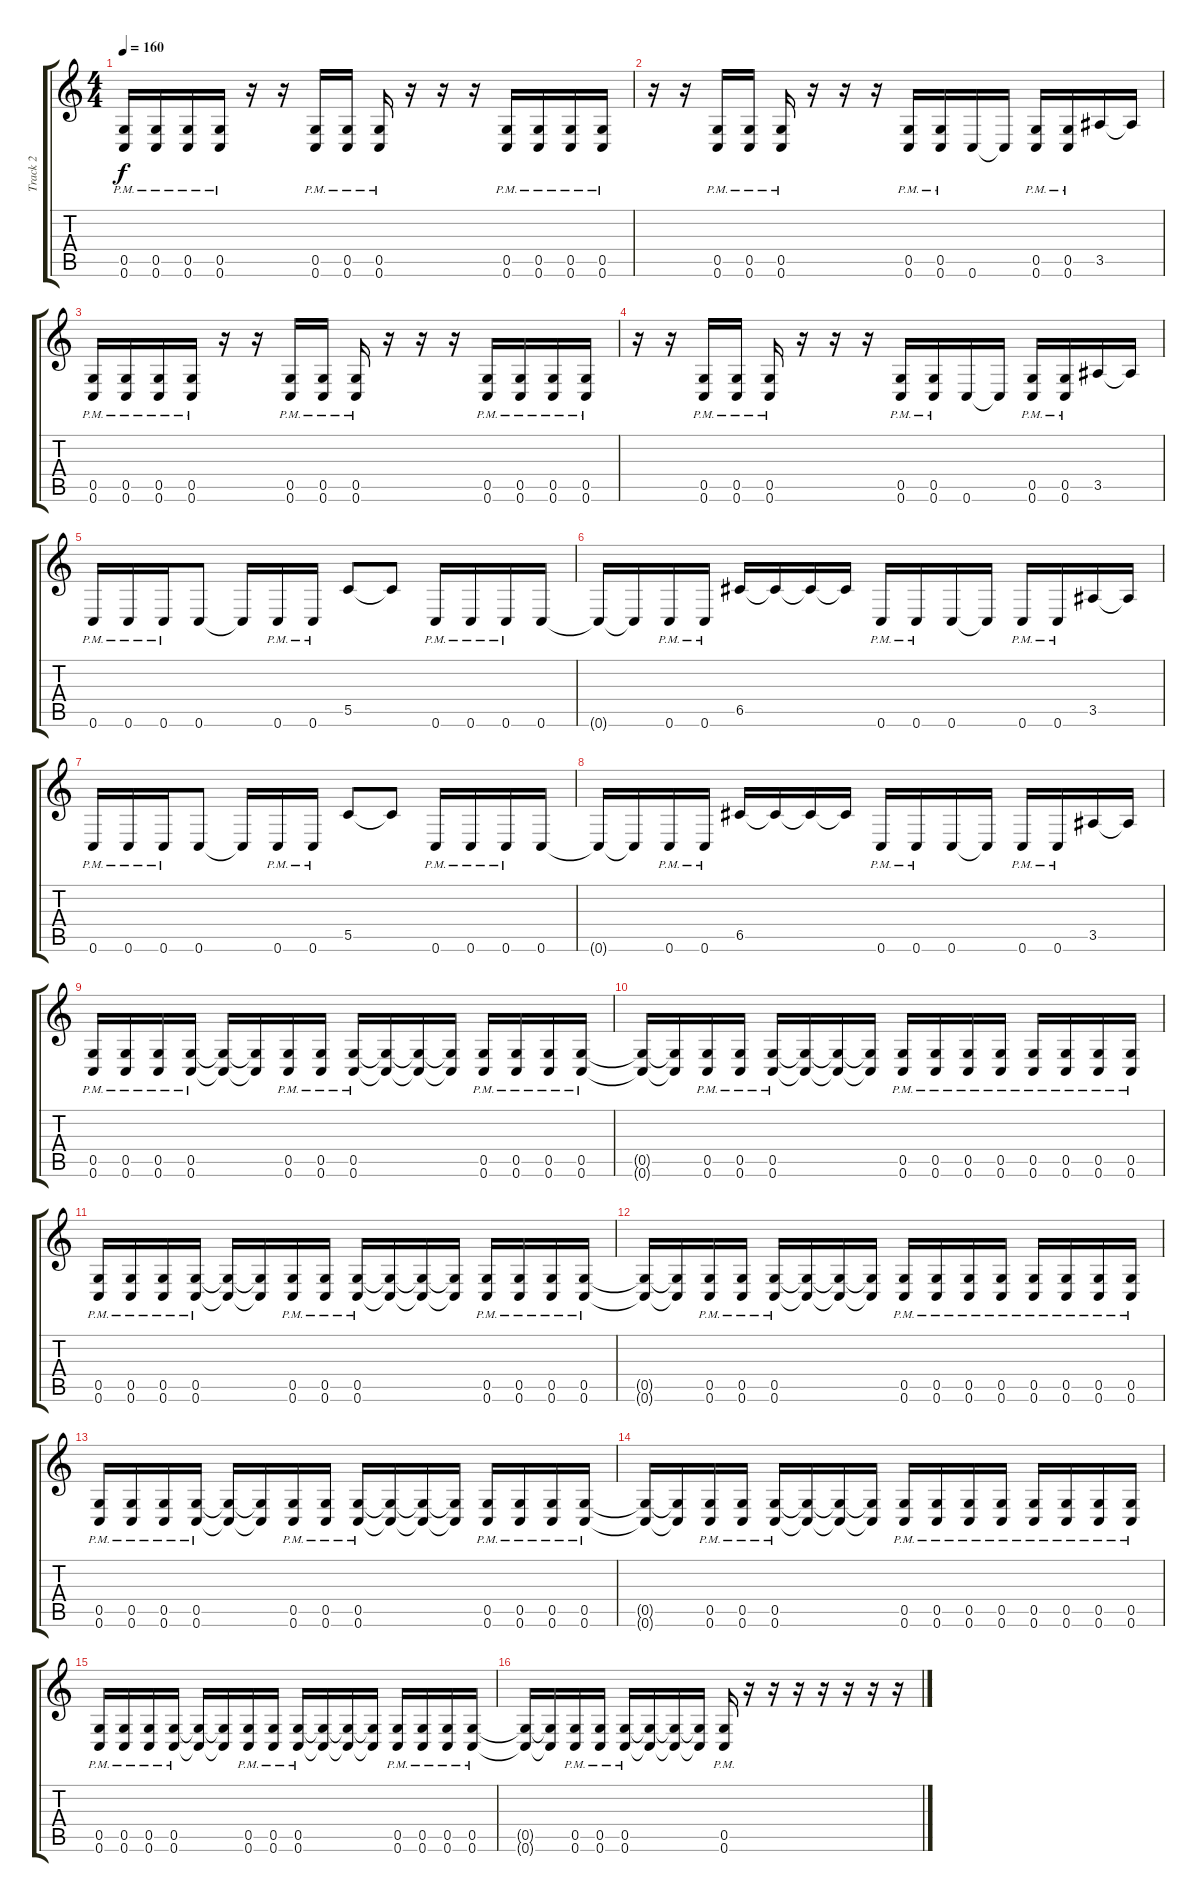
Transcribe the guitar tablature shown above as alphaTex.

\track ("Track 2" "Track 2") {instrument distortionguitar}
\staff {score tabs}
\tuning (D4 A3 F3 C3 G2 C2) {hide}
\ts (4 4)
\tempo 160
\clef g2
\ks c
(0.5{pm} 0.6{pm}).16{dy f} (0.5{pm} 0.6{pm}).16 (0.5{pm} 0.6{pm}).16 (0.5{pm} 0.6{pm}).16 r.16 r.16 (0.5{pm} 0.6{pm}).16 (0.5{pm} 0.6{pm}).16 (0.5{pm} 0.6{pm}).16 r.16 r.16 r.16 (0.5{pm} 0.6{pm}).16 (0.5{pm} 0.6{pm}).16 (0.5{pm} 0.6{pm}).16 (0.5{pm} 0.6{pm}).16 |
r.16 r.16 (0.5{pm} 0.6{pm}).16 (0.5{pm} 0.6{pm}).16 (0.5{pm} 0.6{pm}).16 r.16 r.16 r.16 (0.5{pm} 0.6{pm}).16 (0.5{pm} 0.6{pm}).16 0.6.16 0.6{t}.16 (0.5{pm} 0.6{pm}).16 (0.5{pm} 0.6{pm}).16 3.5.16 3.5{t}.16 |
(0.5{pm} 0.6{pm}).16 (0.5{pm} 0.6{pm}).16 (0.5{pm} 0.6{pm}).16 (0.5{pm} 0.6{pm}).16 r.16 r.16 (0.5{pm} 0.6{pm}).16 (0.5{pm} 0.6{pm}).16 (0.5{pm} 0.6{pm}).16 r.16 r.16 r.16 (0.5{pm} 0.6{pm}).16 (0.5{pm} 0.6{pm}).16 (0.5{pm} 0.6{pm}).16 (0.5{pm} 0.6{pm}).16 |
r.16 r.16 (0.5{pm} 0.6{pm}).16 (0.5{pm} 0.6{pm}).16 (0.5{pm} 0.6{pm}).16 r.16 r.16 r.16 (0.5{pm} 0.6{pm}).16 (0.5{pm} 0.6{pm}).16 0.6.16 0.6{t}.16 (0.5{pm} 0.6{pm}).16 (0.5{pm} 0.6{pm}).16 3.5.16 3.5{t}.16 |
0.6{pm}.16 0.6{pm}.16 0.6{pm}.16 0.6.8 0.6{t}.16 0.6{pm}.16 0.6{pm}.16 5.5.8 5.5{t}.8 0.6{pm}.16 0.6{pm}.16 0.6{pm}.16 0.6.16 |
0.6{t}.16 0.6{t}.16 0.6{pm}.16 0.6{pm}.16 6.5.16 6.5{t}.16 6.5{t}.16 6.5{t}.16 0.6{pm}.16 0.6{pm}.16 0.6.16 0.6{t}.16 0.6{pm}.16 0.6{pm}.16 3.5.16 3.5{t}.16 |
0.6{pm}.16 0.6{pm}.16 0.6{pm}.16 0.6.8 0.6{t}.16 0.6{pm}.16 0.6{pm}.16 5.5.8 5.5{t}.8 0.6{pm}.16 0.6{pm}.16 0.6{pm}.16 0.6.16 |
0.6{t}.16 0.6{t}.16 0.6{pm}.16 0.6{pm}.16 6.5.16 6.5{t}.16 6.5{t}.16 6.5{t}.16 0.6{pm}.16 0.6{pm}.16 0.6.16 0.6{t}.16 0.6{pm}.16 0.6{pm}.16 3.5.16 3.5{t}.16 |
(0.5{pm} 0.6{pm}).16 (0.5{pm} 0.6{pm}).16 (0.5{pm} 0.6{pm}).16 (0.5{pm} 0.6{pm}).16 (0.5{t} 0.6{t}).16 (0.5{t} 0.6{t}).16 (0.5{pm} 0.6{pm}).16 (0.5{pm} 0.6{pm}).16 (0.5{pm} 0.6{pm}).16 (0.5{t} 0.6{t}).16 (0.5{t} 0.6{t}).16 (0.5{t} 0.6{t}).16 (0.5{pm} 0.6{pm}).16 (0.5{pm} 0.6{pm}).16 (0.5{pm} 0.6{pm}).16 (0.5{pm} 0.6{pm}).16 |
(0.5{t} 0.6{t}).16 (0.5{t} 0.6{t}).16 (0.5{pm} 0.6{pm}).16 (0.5{pm} 0.6{pm}).16 (0.5{pm} 0.6{pm}).16 (0.5{t} 0.6{t}).16 (0.5{t} 0.6{t}).16 (0.5{t} 0.6{t}).16 (0.5{pm} 0.6{pm}).16 (0.5{pm} 0.6{pm}).16 (0.5{pm} 0.6{pm}).16 (0.5{pm} 0.6{pm}).16 (0.5{pm} 0.6{pm}).16 (0.5{pm} 0.6{pm}).16 (0.5{pm} 0.6{pm}).16 (0.5{pm} 0.6{pm}).16 |
(0.5{pm} 0.6{pm}).16 (0.5{pm} 0.6{pm}).16 (0.5{pm} 0.6{pm}).16 (0.5{pm} 0.6{pm}).16 (0.5{t} 0.6{t}).16 (0.5{t} 0.6{t}).16 (0.5{pm} 0.6{pm}).16 (0.5{pm} 0.6{pm}).16 (0.5{pm} 0.6{pm}).16 (0.5{t} 0.6{t}).16 (0.5{t} 0.6{t}).16 (0.5{t} 0.6{t}).16 (0.5{pm} 0.6{pm}).16 (0.5{pm} 0.6{pm}).16 (0.5{pm} 0.6{pm}).16 (0.5{pm} 0.6{pm}).16 |
(0.5{t} 0.6{t}).16 (0.5{t} 0.6{t}).16 (0.5{pm} 0.6{pm}).16 (0.5{pm} 0.6{pm}).16 (0.5{pm} 0.6{pm}).16 (0.5{t} 0.6{t}).16 (0.5{t} 0.6{t}).16 (0.5{t} 0.6{t}).16 (0.5{pm} 0.6{pm}).16 (0.5{pm} 0.6{pm}).16 (0.5{pm} 0.6{pm}).16 (0.5{pm} 0.6{pm}).16 (0.5{pm} 0.6{pm}).16 (0.5{pm} 0.6{pm}).16 (0.5{pm} 0.6{pm}).16 (0.5{pm} 0.6{pm}).16 |
(0.5{pm} 0.6{pm}).16 (0.5{pm} 0.6{pm}).16 (0.5{pm} 0.6{pm}).16 (0.5{pm} 0.6{pm}).16 (0.5{t} 0.6{t}).16 (0.5{t} 0.6{t}).16 (0.5{pm} 0.6{pm}).16 (0.5{pm} 0.6{pm}).16 (0.5{pm} 0.6{pm}).16 (0.5{t} 0.6{t}).16 (0.5{t} 0.6{t}).16 (0.5{t} 0.6{t}).16 (0.5{pm} 0.6{pm}).16 (0.5{pm} 0.6{pm}).16 (0.5{pm} 0.6{pm}).16 (0.5{pm} 0.6{pm}).16 |
(0.5{t} 0.6{t}).16 (0.5{t} 0.6{t}).16 (0.5{pm} 0.6{pm}).16 (0.5{pm} 0.6{pm}).16 (0.5{pm} 0.6{pm}).16 (0.5{t} 0.6{t}).16 (0.5{t} 0.6{t}).16 (0.5{t} 0.6{t}).16 (0.5{pm} 0.6{pm}).16 (0.5{pm} 0.6{pm}).16 (0.5{pm} 0.6{pm}).16 (0.5{pm} 0.6{pm}).16 (0.5{pm} 0.6{pm}).16 (0.5{pm} 0.6{pm}).16 (0.5{pm} 0.6{pm}).16 (0.5{pm} 0.6{pm}).16 |
(0.5{pm} 0.6{pm}).16 (0.5{pm} 0.6{pm}).16 (0.5{pm} 0.6{pm}).16 (0.5{pm} 0.6{pm}).16 (0.5{t} 0.6{t}).16 (0.5{t} 0.6{t}).16 (0.5{pm} 0.6{pm}).16 (0.5{pm} 0.6{pm}).16 (0.5{pm} 0.6{pm}).16 (0.5{t} 0.6{t}).16 (0.5{t} 0.6{t}).16 (0.5{t} 0.6{t}).16 (0.5{pm} 0.6{pm}).16 (0.5{pm} 0.6{pm}).16 (0.5{pm} 0.6{pm}).16 (0.5{pm} 0.6{pm}).16 |
(0.5{t} 0.6{t}).16 (0.5{t} 0.6{t}).16 (0.5{pm} 0.6{pm}).16 (0.5{pm} 0.6{pm}).16 (0.5{pm} 0.6{pm}).16 (0.5{t} 0.6{t}).16 (0.5{t} 0.6{t}).16 (0.5{t} 0.6{t}).16 (0.5{pm} 0.6{pm}).16 r.16 r.16 r.16 r.16 r.16 r.16 r.16
